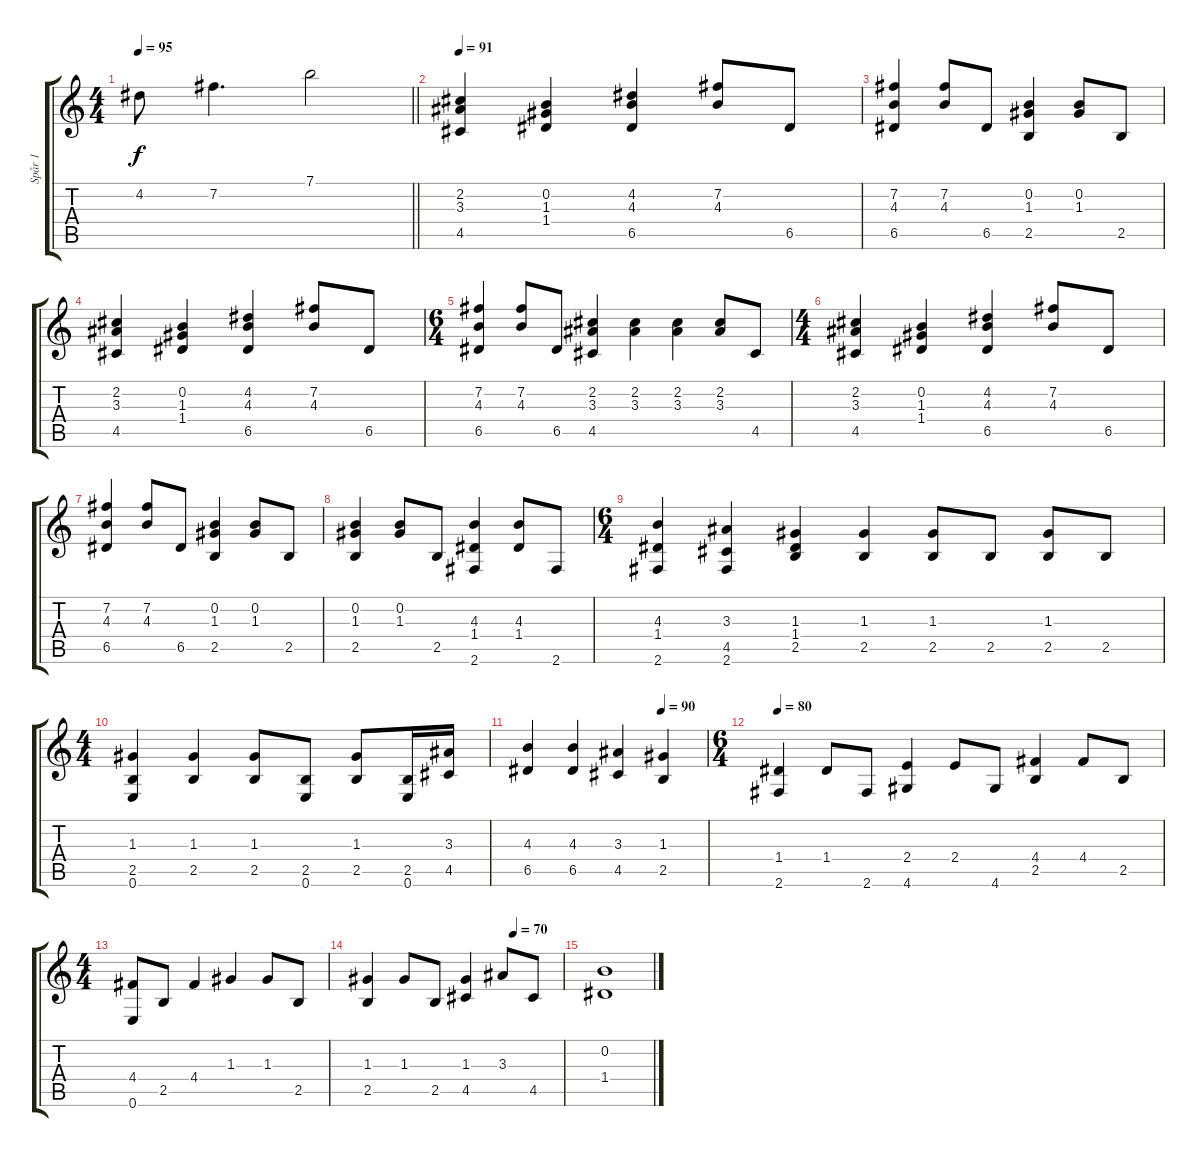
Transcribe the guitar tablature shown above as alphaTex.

\track ("Spår 1" "Spår 1") {instrument acousticguitarnylon}
\staff {score tabs}
\tuning (E4 B3 G3 D3 A2 E2) {hide}
\ts (4 4)
\tempo 95
\clef g2
\barLineRight lightlight
\ks c
4.2{t}.8{dy f} 7.2.4{d} 7.1.2 |
\tempo 91
(2.2 3.3 4.5).4 (0.2 1.3 1.4).4 (4.2 4.3 6.5).4 (7.2 4.3).8 6.5.8 |
(7.2 4.3 6.5).4 (7.2 4.3).8 6.5.8 (0.2 1.3 2.5).4 (0.2 1.3).8 2.5.8 |
(2.2 3.3 4.5).4 (0.2 1.3 1.4).4 (4.2 4.3 6.5).4 (7.2 4.3).8 6.5.8 |
\ts (6 4)
(7.2 4.3 6.5).4 (7.2 4.3).8 6.5.8 (2.2 3.3 4.5).4 (2.2 3.3).4 (2.2 3.3).4 (2.2 3.3).8 4.5.8 |
\ts (4 4)
(2.2 3.3 4.5).4 (0.2 1.3 1.4).4 (4.2 4.3 6.5).4 (7.2 4.3).8 6.5.8 |
(7.2 4.3 6.5).4 (7.2 4.3).8 6.5.8 (0.2 1.3 2.5).4 (0.2 1.3).8 2.5.8 |
(0.2 1.3 2.5).4 (0.2 1.3).8 2.5.8 (4.3 1.4 2.6).4 (4.3 1.4).8 2.6.8 |
\ts (6 4)
(4.3 1.4 2.6).4 (3.3 4.5 2.6).4 (1.3 1.4 2.5).4 (1.3 2.5).4 (1.3 2.5).8 2.5.8 (1.3 2.5).8 2.5.8 |
\ts (4 4)
(1.3 2.5 0.6).4 (1.3 2.5).4 (1.3 2.5).8 (2.5 0.6).8 (1.3 2.5).8 (2.5 0.6).16 (3.3 4.5).16 |
\tempo (90 0.75)
(4.3 6.5).4 (4.3 6.5).4 (3.3 4.5).4 (1.3 2.5).4 |
\ts (6 4)
\tempo 80
(1.4 2.6).4 1.4.8 2.6.8 (2.4 4.6).4 2.4.8 4.6.8 (4.4 2.5).4 4.4.8 2.5.8 |
\ts (4 4)
(4.4 0.6).8 2.5.8 4.4.4 1.3.4 1.3.8 2.5.8 |
\tempo (70 0.75)
(1.3 2.5).4 1.3.8 2.5.8 (1.3 4.5).4 3.3.8 4.5.8 |
(0.2 1.4).1
